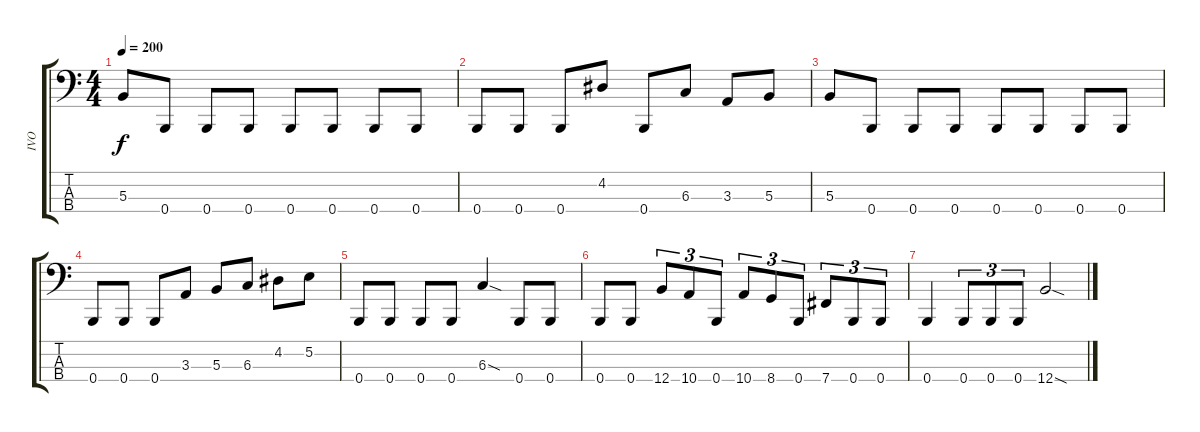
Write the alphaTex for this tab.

\track ("IVO" "IVO") {instrument electricbasspick}
\staff {score tabs}
\tuning (E2 B1 Gb1 B0) {hide}
\ts (4 4)
\tempo 200
\clef f4
\ks c
5.3.8{dy f} 0.4.8 0.4.8 0.4.8 0.4.8 0.4.8 0.4.8 0.4.8 |
0.4.8 0.4.8 0.4.8 4.2.8 0.4.8 6.3.8 3.3.8 5.3.8 |
5.3.8 0.4.8 0.4.8 0.4.8 0.4.8 0.4.8 0.4.8 0.4.8 |
0.4.8 0.4.8 0.4.8 3.3.8 5.3.8 6.3.8 4.2.8 5.2.8 |
0.4.8 0.4.8 0.4.8 0.4.8 6.3{sod}.4 0.4.8 0.4.8 |
0.4.8 0.4.8 12.4.8{tu (3 2)} 10.4.8{tu (3 2)} 0.4.8{tu (3 2)} 10.4.8{tu (3 2)} 8.4.8{tu (3 2)} 0.4.8{tu (3 2)} 7.4.8{tu (3 2)} 0.4.8{tu (3 2)} 0.4.8{tu (3 2)} |
0.4.4 0.4.8{tu (3 2)} 0.4.8{tu (3 2)} 0.4.8{tu (3 2)} 12.4{sod}.2
